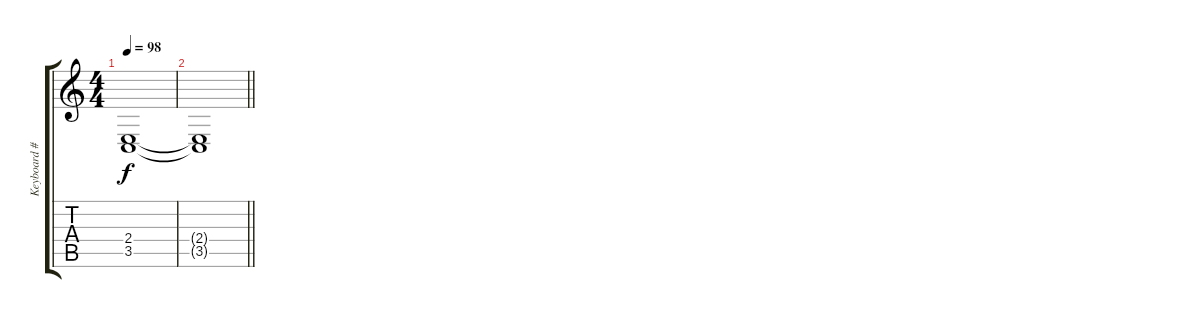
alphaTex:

\track ("Keyboard #2" "Keyboard #") {instrument acousticgrandpiano}
\staff {score tabs}
\tuning (E4 B3 G3 D3 A2 E2) {hide}
\ts (4 4)
\tempo 98
\clef g2
\ks c
(2.4{t} 3.5{t}).1{dy f} |
\barLineRight lightlight
(2.4{t} 3.5{t}).1
